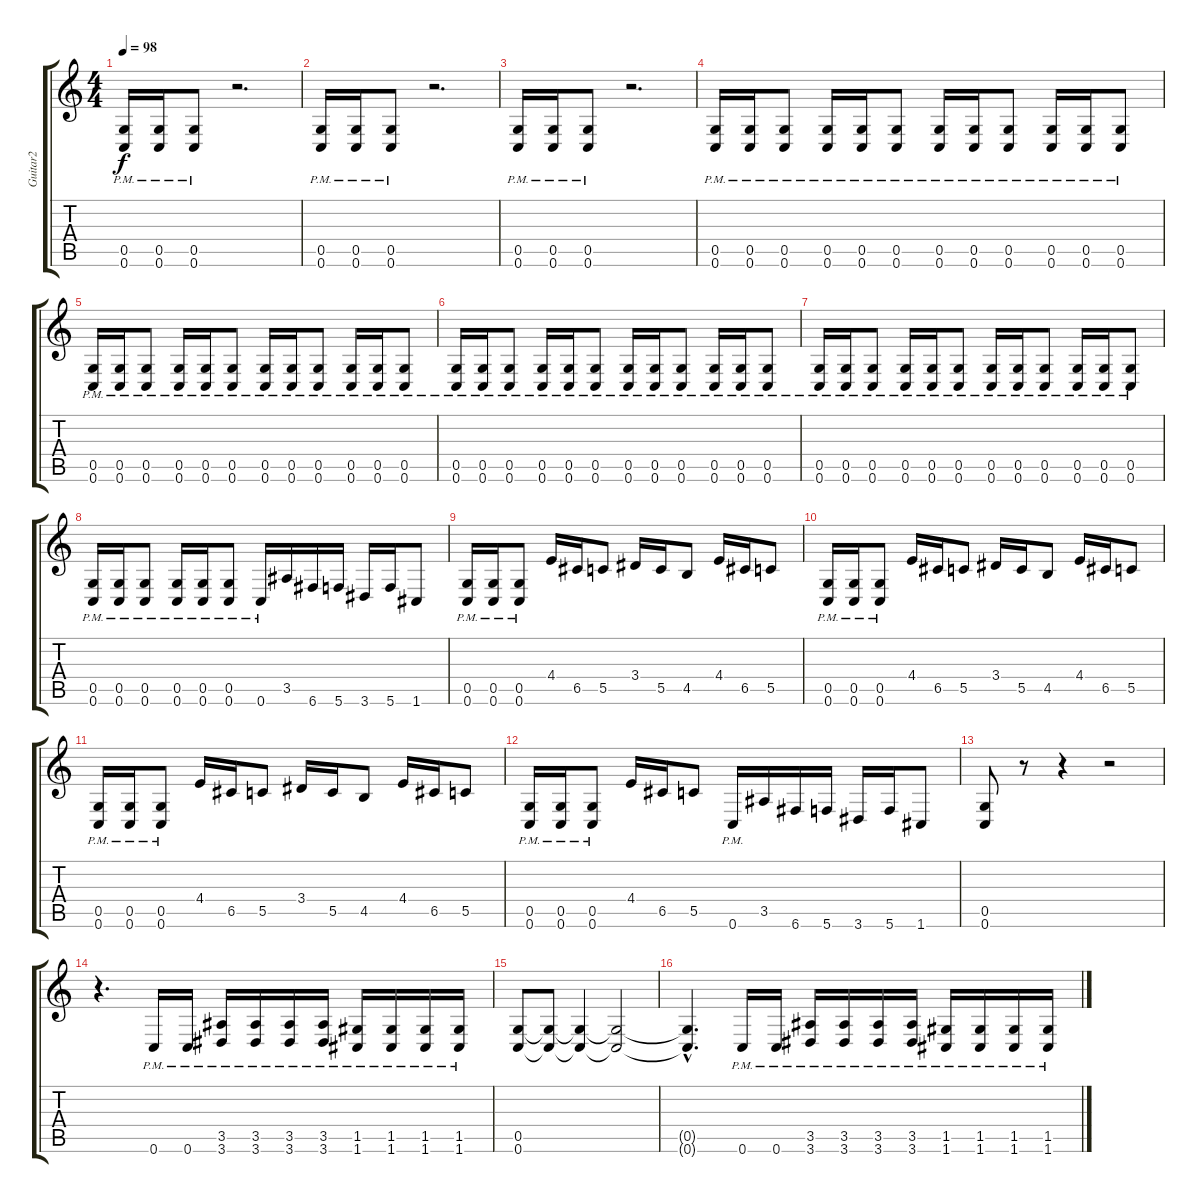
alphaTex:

\track ("Guitar2" "Guitar2") {instrument distortionguitar}
\staff {score tabs}
\tuning (D4 A3 F3 C3 G2 C2) {hide}
\ts (4 4)
\tempo 98
\clef g2
\ks c
(0.5{pm} 0.6{pm}).16{dy f instrument distortionguitar} (0.5{pm} 0.6{pm}).16 (0.5{pm} 0.6{pm}).8 r.2{d} |
(0.5{pm} 0.6{pm}).16 (0.5{pm} 0.6{pm}).16 (0.5{pm} 0.6{pm}).8 r.2{d} |
(0.5{pm} 0.6{pm}).16 (0.5{pm} 0.6{pm}).16 (0.5{pm} 0.6{pm}).8 r.2{d} |
(0.5{pm} 0.6{pm}).16 (0.5{pm} 0.6{pm}).16 (0.5{pm} 0.6{pm}).8 (0.5{pm} 0.6{pm}).16 (0.5{pm} 0.6{pm}).16 (0.5{pm} 0.6{pm}).8 (0.5{pm} 0.6{pm}).16 (0.5{pm} 0.6{pm}).16 (0.5{pm} 0.6{pm}).8 (0.5{pm} 0.6{pm}).16 (0.5{pm} 0.6{pm}).16 (0.5{pm} 0.6{pm}).8 |
(0.5{pm} 0.6{pm}).16 (0.5{pm} 0.6{pm}).16 (0.5{pm} 0.6{pm}).8 (0.5{pm} 0.6{pm}).16 (0.5{pm} 0.6{pm}).16 (0.5{pm} 0.6{pm}).8 (0.5{pm} 0.6{pm}).16 (0.5{pm} 0.6{pm}).16 (0.5{pm} 0.6{pm}).8 (0.5{pm} 0.6{pm}).16 (0.5{pm} 0.6{pm}).16 (0.5{pm} 0.6{pm}).8 |
(0.5{pm} 0.6{pm}).16 (0.5{pm} 0.6{pm}).16 (0.5{pm} 0.6{pm}).8 (0.5{pm} 0.6{pm}).16 (0.5{pm} 0.6{pm}).16 (0.5{pm} 0.6{pm}).8 (0.5{pm} 0.6{pm}).16 (0.5{pm} 0.6{pm}).16 (0.5{pm} 0.6{pm}).8 (0.5{pm} 0.6{pm}).16 (0.5{pm} 0.6{pm}).16 (0.5{pm} 0.6{pm}).8 |
(0.5{pm} 0.6{pm}).16 (0.5{pm} 0.6{pm}).16 (0.5{pm} 0.6{pm}).8 (0.5{pm} 0.6{pm}).16 (0.5{pm} 0.6{pm}).16 (0.5{pm} 0.6{pm}).8 (0.5{pm} 0.6{pm}).16 (0.5{pm} 0.6{pm}).16 (0.5{pm} 0.6{pm}).8 (0.5{pm} 0.6{pm}).16 (0.5{pm} 0.6{pm}).16 (0.5{pm} 0.6{pm}).8 |
(0.5{pm} 0.6{pm}).16 (0.5{pm} 0.6{pm}).16 (0.5{pm} 0.6{pm}).8 (0.5{pm} 0.6{pm}).16 (0.5{pm} 0.6{pm}).16 (0.5{pm} 0.6{pm}).8 0.6{pm}.16 3.5.16 6.6.16 5.6.16 3.6.16 5.6.16 1.6.8 |
(0.5{pm} 0.6{pm}).16 (0.5{pm} 0.6{pm}).16 (0.5{pm} 0.6{pm}).8 4.4.16 6.5.16 5.5.8 3.4.16 5.5.16 4.5.8 4.4.16 6.5.16 5.5.8 |
(0.5{pm} 0.6{pm}).16 (0.5{pm} 0.6{pm}).16 (0.5{pm} 0.6{pm}).8 4.4.16 6.5.16 5.5.8 3.4.16 5.5.16 4.5.8 4.4.16 6.5.16 5.5.8 |
(0.5{pm} 0.6{pm}).16 (0.5{pm} 0.6{pm}).16 (0.5{pm} 0.6{pm}).8 4.4.16 6.5.16 5.5.8 3.4.16 5.5.16 4.5.8 4.4.16 6.5.16 5.5.8 |
(0.5{pm} 0.6{pm}).16 (0.5{pm} 0.6{pm}).16 (0.5{pm} 0.6{pm}).8 4.4.16 6.5.16 5.5.8 0.6{pm}.16 3.5.16 6.6.16 5.6.16 3.6.16 5.6.16 1.6.8 |
(0.5 0.6).8 r.8 r.4 r.2 |
r.4{d} 0.6{pm}.16 0.6{pm}.16 (3.5{pm} 3.6{pm}).16 (3.5{pm} 3.6{pm}).16 (3.5{pm} 3.6{pm}).16 (3.5{pm} 3.6{pm}).16 (1.5{pm} 1.6{pm}).16 (1.5{pm} 1.6{pm}).16 (1.5{pm} 1.6{pm}).16 (1.5{pm} 1.6{pm}).16 |
(0.5 0.6).8 (0.5{t} 0.6{t}).8 (0.5{t} 0.6{t}).4 (0.5{t} 0.6{t}).2 |
(0.5{hac t} 0.6{hac t}).4{d} 0.6{pm}.16 0.6{pm}.16 (3.5{pm} 3.6{pm}).16 (3.5{pm} 3.6{pm}).16 (3.5{pm} 3.6{pm}).16 (3.5{pm} 3.6{pm}).16 (1.5{pm} 1.6{pm}).16 (1.5{pm} 1.6{pm}).16 (1.5{pm} 1.6{pm}).16 (1.5{pm} 1.6{pm}).16
